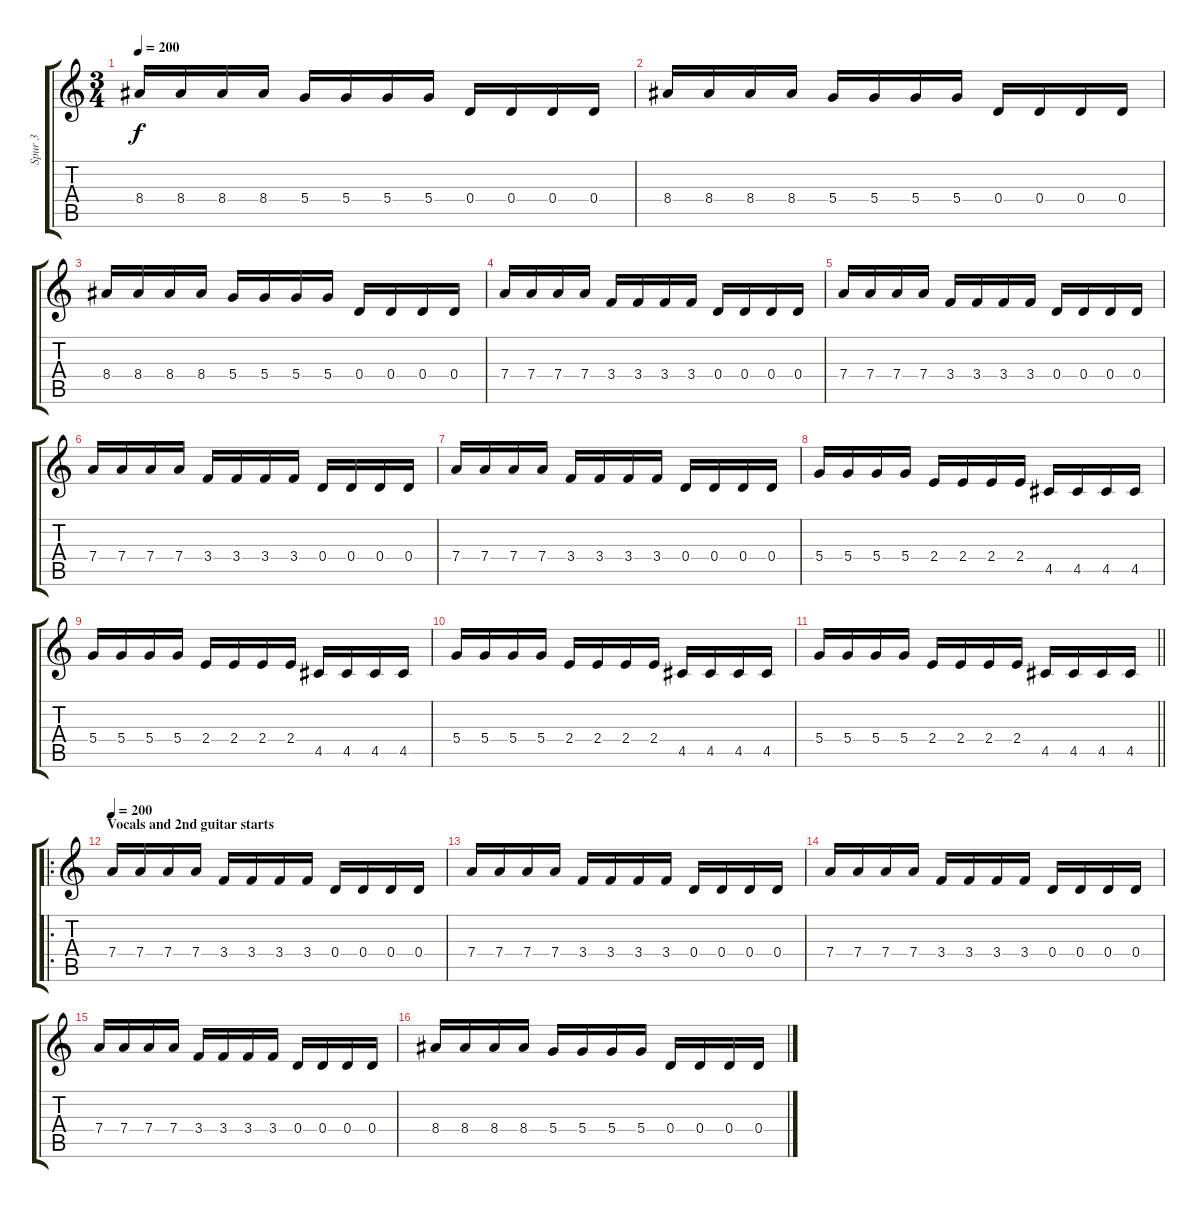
\track ("Spur 3" "Spur 3") {instrument distortionguitar}
\staff {score tabs}
\tuning (E4 B3 G3 D3 A2 E2) {hide}
\ts (3 4)
\tempo 200
\clef g2
\ks c
8.4.16{dy f} 8.4.16 8.4.16 8.4.16 5.4.16 5.4.16 5.4.16 5.4.16 0.4.16 0.4.16 0.4.16 0.4.16 |
8.4.16 8.4.16 8.4.16 8.4.16 5.4.16 5.4.16 5.4.16 5.4.16 0.4.16 0.4.16 0.4.16 0.4.16 |
8.4.16 8.4.16 8.4.16 8.4.16 5.4.16 5.4.16 5.4.16 5.4.16 0.4.16 0.4.16 0.4.16 0.4.16 |
7.4.16 7.4.16 7.4.16 7.4.16 3.4.16 3.4.16 3.4.16 3.4.16 0.4.16 0.4.16 0.4.16 0.4.16 |
7.4.16 7.4.16 7.4.16 7.4.16 3.4.16 3.4.16 3.4.16 3.4.16 0.4.16 0.4.16 0.4.16 0.4.16 |
7.4.16 7.4.16 7.4.16 7.4.16 3.4.16 3.4.16 3.4.16 3.4.16 0.4.16 0.4.16 0.4.16 0.4.16 |
7.4.16 7.4.16 7.4.16 7.4.16 3.4.16 3.4.16 3.4.16 3.4.16 0.4.16 0.4.16 0.4.16 0.4.16 |
5.4.16 5.4.16 5.4.16 5.4.16 2.4.16 2.4.16 2.4.16 2.4.16 4.5.16 4.5.16 4.5.16 4.5.16 |
5.4.16 5.4.16 5.4.16 5.4.16 2.4.16 2.4.16 2.4.16 2.4.16 4.5.16 4.5.16 4.5.16 4.5.16 |
5.4.16 5.4.16 5.4.16 5.4.16 2.4.16 2.4.16 2.4.16 2.4.16 4.5.16 4.5.16 4.5.16 4.5.16 |
\barLineRight lightlight
5.4.16 5.4.16 5.4.16 5.4.16 2.4.16 2.4.16 2.4.16 2.4.16 4.5.16 4.5.16 4.5.16 4.5.16 |
\ro
\section ("" "Vocals and 2nd guitar starts")
\tempo 200
7.4.16 7.4.16 7.4.16 7.4.16 3.4.16 3.4.16 3.4.16 3.4.16 0.4.16 0.4.16 0.4.16 0.4.16 |
7.4.16 7.4.16 7.4.16 7.4.16 3.4.16 3.4.16 3.4.16 3.4.16 0.4.16 0.4.16 0.4.16 0.4.16 |
7.4.16 7.4.16 7.4.16 7.4.16 3.4.16 3.4.16 3.4.16 3.4.16 0.4.16 0.4.16 0.4.16 0.4.16 |
7.4.16 7.4.16 7.4.16 7.4.16 3.4.16 3.4.16 3.4.16 3.4.16 0.4.16 0.4.16 0.4.16 0.4.16 |
8.4.16 8.4.16 8.4.16 8.4.16 5.4.16 5.4.16 5.4.16 5.4.16 0.4.16 0.4.16 0.4.16 0.4.16
